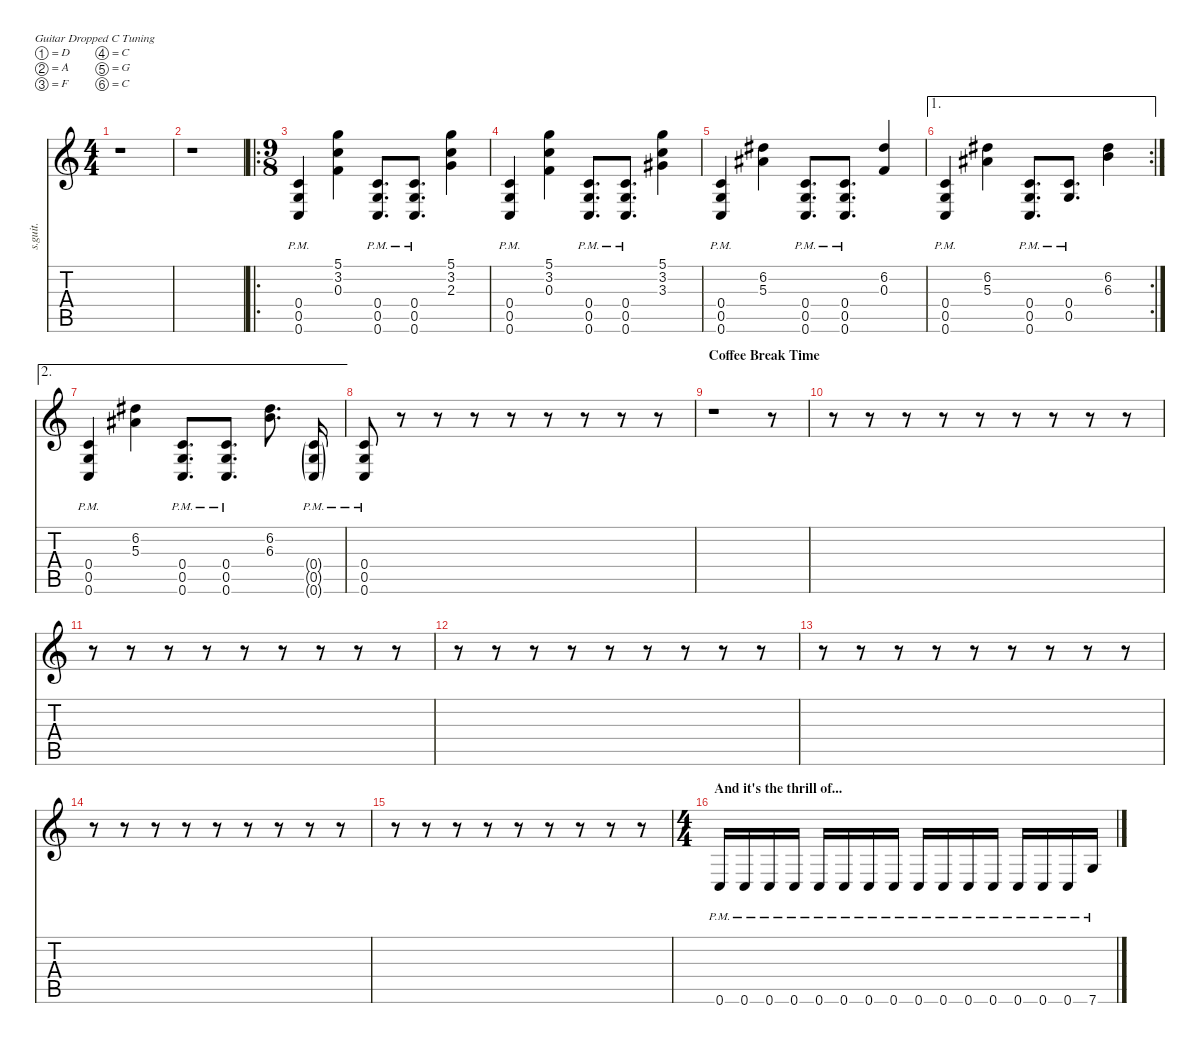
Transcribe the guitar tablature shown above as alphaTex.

\defaultSystemsLayout 4
\hideDynamics
\bracketExtendMode nobrackets
\track ("Guitar1" "s.guit.") {instrument distortionguitar}
\staff {score tabs}
\tuning (D4 A3 F3 C3 G2 C2)
\ts (4 4)
\tempo (116 hide)
\clef g2
\ks c
r.1{dy f} |
r.1 |
\ro
\ts (9 8)
\beaming (8 2 2 2 2)
(0.4{pm} 0.5{pm} 0.6{pm}).4{lyrics (0 "") lyrics (1 "") lyrics (2 "") lyrics (3 "") lyrics (4 "")} (5.1 3.2 0.3).4{lyrics (0 "") lyrics (1 "") lyrics (2 "") lyrics (3 "") lyrics (4 "")} (0.4{pm} 0.5{pm} 0.6{pm}).8{d lyrics (0 "") lyrics (1 "") lyrics (2 "") lyrics (3 "") lyrics (4 "")} (0.4{pm} 0.5{pm} 0.6{pm}).8{d lyrics (0 "") lyrics (1 "") lyrics (2 "") lyrics (3 "") lyrics (4 "")} (5.1 3.2 2.3).4{lyrics (0 "") lyrics (1 "") lyrics (2 "") lyrics (3 "") lyrics (4 "")} |
(0.4{pm} 0.5{pm} 0.6{pm}).4{lyrics (0 "") lyrics (1 "") lyrics (2 "") lyrics (3 "") lyrics (4 "")} (5.1 3.2 0.3).4{lyrics (0 "") lyrics (1 "") lyrics (2 "") lyrics (3 "") lyrics (4 "")} (0.4{pm} 0.5{pm} 0.6{pm}).8{d lyrics (0 "") lyrics (1 "") lyrics (2 "") lyrics (3 "") lyrics (4 "")} (0.4{pm} 0.5{pm} 0.6{pm}).8{d lyrics (0 "") lyrics (1 "") lyrics (2 "") lyrics (3 "") lyrics (4 "")} (5.1 3.2 3.3{acc #}).4{lyrics (0 "") lyrics (1 "") lyrics (2 "") lyrics (3 "") lyrics (4 "")} |
(0.4{pm} 0.5{pm} 0.6{pm}).4{lyrics (0 "") lyrics (1 "") lyrics (2 "") lyrics (3 "") lyrics (4 "")} (6.2{acc #} 5.3{acc #}).4{lyrics (0 "") lyrics (1 "") lyrics (2 "") lyrics (3 "") lyrics (4 "")} (0.4{pm} 0.5{pm} 0.6{pm}).8{d lyrics (0 "") lyrics (1 "") lyrics (2 "") lyrics (3 "") lyrics (4 "")} (0.4{pm} 0.5{pm} 0.6{pm}).8{d lyrics (0 "") lyrics (1 "") lyrics (2 "") lyrics (3 "") lyrics (4 "")} (6.2{acc #} 0.3).4{lyrics (0 "") lyrics (1 "") lyrics (2 "") lyrics (3 "") lyrics (4 "")} |
\ae 1
\rc 2
(0.4{pm} 0.5{pm} 0.6{pm}).4{lyrics (0 "") lyrics (1 "") lyrics (2 "") lyrics (3 "") lyrics (4 "")} (6.2{acc #} 5.3{acc #}).4{lyrics (0 "") lyrics (1 "") lyrics (2 "") lyrics (3 "") lyrics (4 "")} (0.4{pm} 0.5{pm} 0.6{pm}).8{d lyrics (0 "") lyrics (1 "") lyrics (2 "") lyrics (3 "") lyrics (4 "")} (0.4{pm} 0.5{pm}).8{d lyrics (0 "") lyrics (1 "") lyrics (2 "") lyrics (3 "") lyrics (4 "")} (6.2{acc #} 6.3).4{lyrics (0 "") lyrics (1 "") lyrics (2 "") lyrics (3 "") lyrics (4 "")} |
\ae 2
(0.4{pm} 0.5{pm} 0.6{pm}).4{lyrics (0 "") lyrics (1 "") lyrics (2 "") lyrics (3 "") lyrics (4 "")} (6.2{acc #} 5.3{acc #}).4{lyrics (0 "") lyrics (1 "") lyrics (2 "") lyrics (3 "") lyrics (4 "")} (0.4{pm} 0.5{pm} 0.6{pm}).8{d lyrics (0 "") lyrics (1 "") lyrics (2 "") lyrics (3 "") lyrics (4 "")} (0.4{pm} 0.5{pm} 0.6{pm}).8{d lyrics (0 "") lyrics (1 "") lyrics (2 "") lyrics (3 "") lyrics (4 "")} (6.2{acc #} 6.3).8{d lyrics (0 "") lyrics (1 "") lyrics (2 "") lyrics (3 "") lyrics (4 "")} (0.4{g pm} 0.5{g pm} 0.6{g pm}).16{lyrics (0 "") lyrics (1 "") lyrics (2 "") lyrics (3 "") lyrics (4 "")} |
(0.4{pm} 0.5{pm} 0.6{pm}).8{lyrics (0 "") lyrics (1 "") lyrics (2 "") lyrics (3 "") lyrics (4 "")} r.8 r.8 r.8 r.8 r.8 r.8 r.8 r.8 |
\section ("" "Coffee Break Time")
r.1 r.8 |
r.8 r.8 r.8 r.8 r.8 r.8 r.8 r.8 r.8 |
r.8 r.8 r.8 r.8 r.8 r.8 r.8 r.8 r.8 |
r.8 r.8 r.8 r.8 r.8 r.8 r.8 r.8 r.8 |
r.8 r.8 r.8 r.8 r.8 r.8 r.8 r.8 r.8 |
r.8 r.8 r.8 r.8 r.8 r.8 r.8 r.8 r.8 |
r.8 r.8 r.8 r.8 r.8 r.8 r.8 r.8 r.8 |
\ts (4 4)
\beaming (8 2 2 2 2)
\section ("" "And it's the thrill of...")
\tempo (106 hide)
0.6{pm}.16{lyrics (0 "") lyrics (1 "") lyrics (2 "") lyrics (3 "") lyrics (4 "")} 0.6{pm}.16{lyrics (0 "") lyrics (1 "") lyrics (2 "") lyrics (3 "") lyrics (4 "")} 0.6{pm}.16{lyrics (0 "") lyrics (1 "") lyrics (2 "") lyrics (3 "") lyrics (4 "")} 0.6{pm}.16{lyrics (0 "") lyrics (1 "") lyrics (2 "") lyrics (3 "") lyrics (4 "")} 0.6{pm}.16{lyrics (0 "") lyrics (1 "") lyrics (2 "") lyrics (3 "") lyrics (4 "")} 0.6{pm}.16{lyrics (0 "") lyrics (1 "") lyrics (2 "") lyrics (3 "") lyrics (4 "")} 0.6{pm}.16{lyrics (0 "") lyrics (1 "") lyrics (2 "") lyrics (3 "") lyrics (4 "")} 0.6{pm}.16{lyrics (0 "") lyrics (1 "") lyrics (2 "") lyrics (3 "") lyrics (4 "")} 0.6{pm}.16{lyrics (0 "") lyrics (1 "") lyrics (2 "") lyrics (3 "") lyrics (4 "")} 0.6{pm}.16{lyrics (0 "") lyrics (1 "") lyrics (2 "") lyrics (3 "") lyrics (4 "")} 0.6{pm}.16{lyrics (0 "") lyrics (1 "") lyrics (2 "") lyrics (3 "") lyrics (4 "")} 0.6{pm}.16{lyrics (0 "") lyrics (1 "") lyrics (2 "") lyrics (3 "") lyrics (4 "")} 0.6{pm}.16{lyrics (0 "") lyrics (1 "") lyrics (2 "") lyrics (3 "") lyrics (4 "")} 0.6{pm}.16{lyrics (0 "") lyrics (1 "") lyrics (2 "") lyrics (3 "") lyrics (4 "")} 0.6{pm}.16{lyrics (0 "") lyrics (1 "") lyrics (2 "") lyrics (3 "") lyrics (4 "")} 7.6{pm}.16{lyrics (0 "") lyrics (1 "") lyrics (2 "") lyrics (3 "") lyrics (4 "")}
